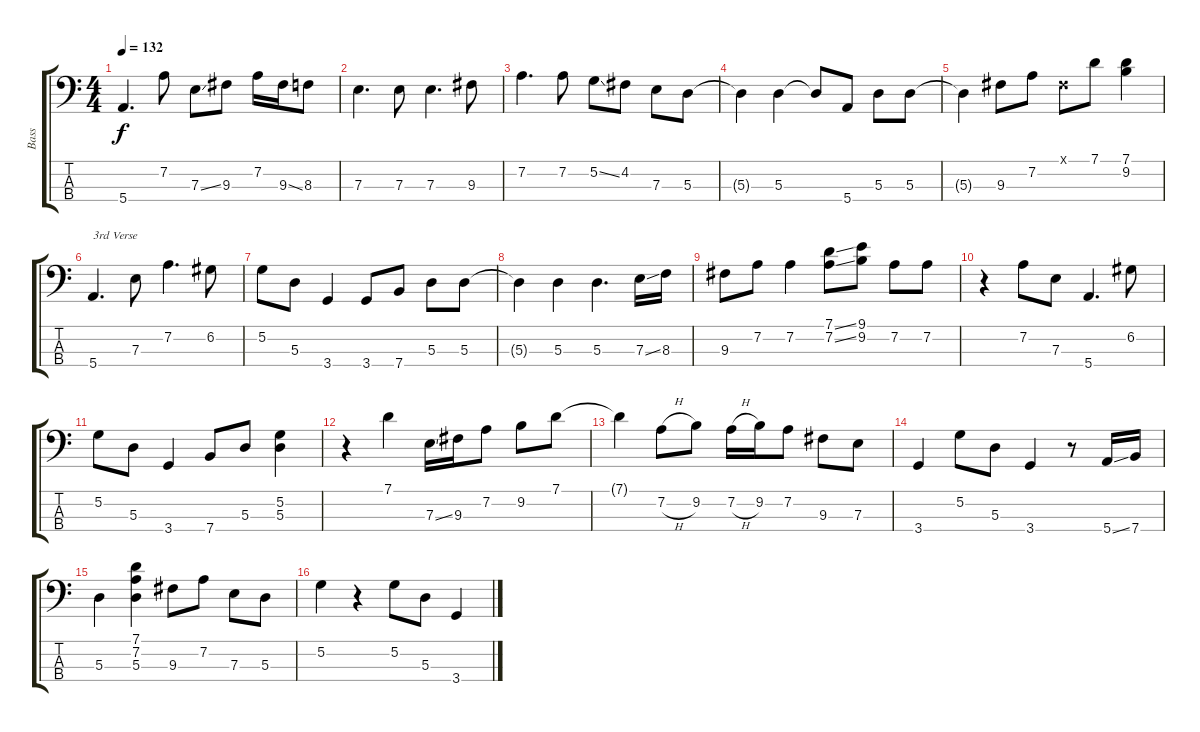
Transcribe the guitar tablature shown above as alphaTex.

\track ("Bass" "Bass") {instrument electricbassfinger}
\staff {score tabs}
\tuning (G2 D2 A1 E1) {hide}
\ts (4 4)
\tempo 132
\clef f4
\ks c
5.4.4{d dy f} 7.2.8 7.3{ss}.8 9.3.8 7.2.16 9.3{ss}.16 8.3.8 |
7.3.4{d} 7.3.8 7.3.4{d} 9.3.8 |
7.2.4{d} 7.2.8 5.2{ss}.8 4.2.8 7.3.8 5.3.8 |
5.3{t}.4 5.3.4 5.3{t}.8 5.4.8 5.3.8 5.3.8 |
5.3{t}.4 9.3.8 7.2.8 -1.1{x}.8 7.1.8 (7.1 9.2).4 |
5.4.4{d txt "3rd Verse"} 7.3.8 7.2.4{d} 6.2.8 |
5.2.8 5.3.8 3.4.4 3.4.8 7.4.8 5.3.8 5.3.8 |
5.3{t}.4 5.3.4 5.3.4{d} 7.3{ss}.16 8.3.16 |
9.3.8 7.2.8 7.2.4 (7.1{ss} 7.2{ss}).8 (9.1 9.2).8 7.2.8 7.2.8 |
r.4 7.2.8 7.3.8 5.4.4{d} 6.2.8 |
5.2.8 5.3.8 3.4.4 7.4.8 5.3.8 (5.2 5.3).4 |
r.4 7.1.4 7.3{ss}.16 9.3.16 7.2.8 9.2.8 7.1.8 |
7.1{t}.4 7.2{h}.8 9.2.8 7.2{h}.16 9.2.16 7.2.8 9.3.8 7.3.8 |
3.4.4 5.2.8 5.3.8 3.4.4 r.8 5.4{ss}.16 7.4.16 |
5.3.4 (7.1 7.2 5.3).4 9.3.8 7.2.8 7.3.8 5.3.8 |
5.2.4 r.4 5.2.8 5.3.8 3.4.4
